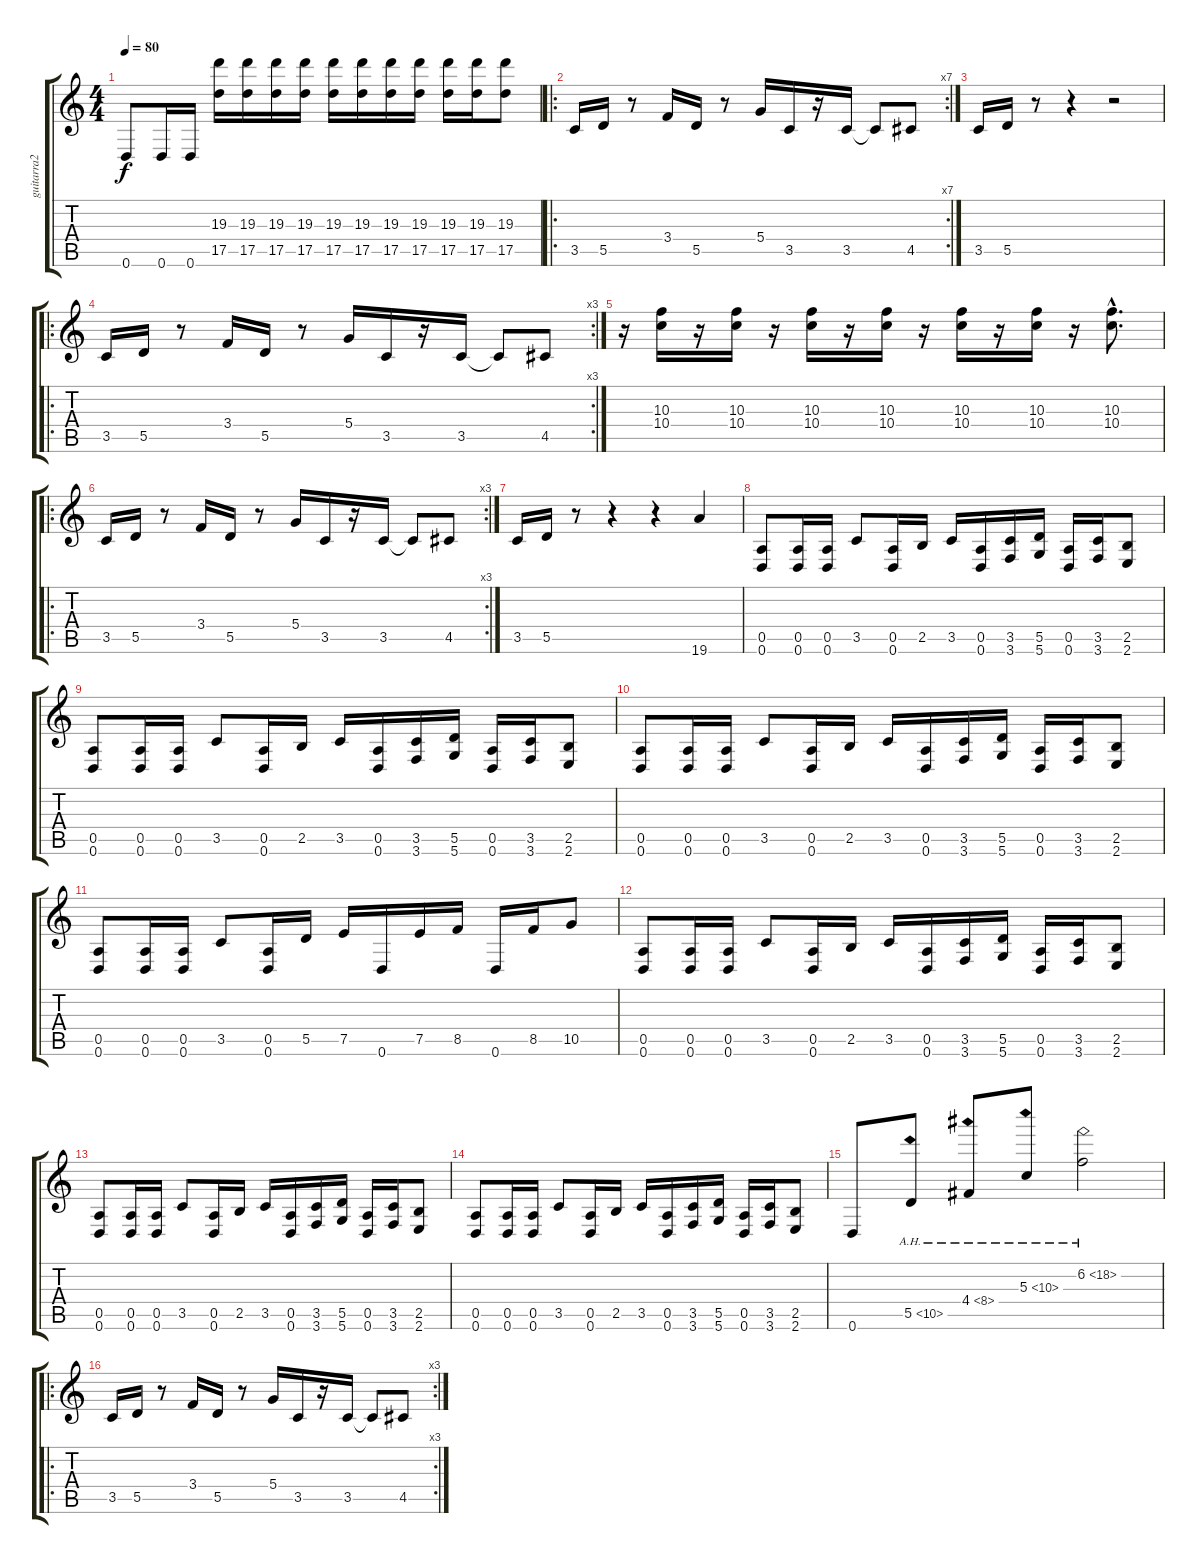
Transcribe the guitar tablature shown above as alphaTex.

\track ("guitarra2" "guitarra2") {instrument overdrivenguitar}
\staff {score tabs}
\tuning (E4 B3 G3 D3 A2 D2) {hide}
\ts (4 4)
\tempo 80
\clef g2
\ks c
0.6.8{dy f} 0.6.16 0.6.16 (19.3 17.5).16 (19.3 17.5).16 (19.3 17.5).16 (19.3 17.5).16 (19.3 17.5).16 (19.3 17.5).16 (19.3 17.5).16 (19.3 17.5).16 (19.3 17.5).16 (19.3 17.5).16 (19.3 17.5).8 |
\ro
\rc 7
3.5.16 5.5.16 r.8 3.4.16 5.5.16 r.8 5.4.16 3.5.16 r.16 3.5.16 3.5{t}.8 4.5.8 |
3.5.16 5.5.16 r.8 r.4 r.2 |
\ro
\rc 3
3.5.16 5.5.16 r.8 3.4.16 5.5.16 r.8 5.4.16 3.5.16 r.16 3.5.16 3.5{t}.8 4.5.8 |
r.16 (10.3 10.4).16 r.16 (10.3 10.4).16 r.16 (10.3 10.4).16 r.16 (10.3 10.4).16 r.16 (10.3 10.4).16 r.16 (10.3 10.4).16 r.16 (10.3{hac} 10.4{hac}).8{d} |
\ro
\rc 3
3.5.16 5.5.16 r.8 3.4.16 5.5.16 r.8 5.4.16 3.5.16 r.16 3.5.16 3.5{t}.8 4.5.8 |
3.5.16 5.5.16 r.8 r.4 r.4 19.6.4 |
(0.5 0.6).8 (0.5 0.6).16 (0.5 0.6).16 3.5.8 (0.5 0.6).16 2.5.16 3.5.16 (0.5 0.6).16 (3.5 3.6).16 (5.5 5.6).16 (0.5 0.6).16 (3.5 3.6).16 (2.5 2.6).8 |
(0.5 0.6).8 (0.5 0.6).16 (0.5 0.6).16 3.5.8 (0.5 0.6).16 2.5.16 3.5.16 (0.5 0.6).16 (3.5 3.6).16 (5.5 5.6).16 (0.5 0.6).16 (3.5 3.6).16 (2.5 2.6).8 |
(0.5 0.6).8 (0.5 0.6).16 (0.5 0.6).16 3.5.8 (0.5 0.6).16 2.5.16 3.5.16 (0.5 0.6).16 (3.5 3.6).16 (5.5 5.6).16 (0.5 0.6).16 (3.5 3.6).16 (2.5 2.6).8 |
(0.5 0.6).8 (0.5 0.6).16 (0.5 0.6).16 3.5.8 (0.5 0.6).16 5.5.16 7.5.16 0.6.16 7.5.16 8.5.16 0.6.16 8.5.16 10.5.8 |
(0.5 0.6).8 (0.5 0.6).16 (0.5 0.6).16 3.5.8 (0.5 0.6).16 2.5.16 3.5.16 (0.5 0.6).16 (3.5 3.6).16 (5.5 5.6).16 (0.5 0.6).16 (3.5 3.6).16 (2.5 2.6).8 |
(0.5 0.6).8 (0.5 0.6).16 (0.5 0.6).16 3.5.8 (0.5 0.6).16 2.5.16 3.5.16 (0.5 0.6).16 (3.5 3.6).16 (5.5 5.6).16 (0.5 0.6).16 (3.5 3.6).16 (2.5 2.6).8 |
(0.5 0.6).8 (0.5 0.6).16 (0.5 0.6).16 3.5.8 (0.5 0.6).16 2.5.16 3.5.16 (0.5 0.6).16 (3.5 3.6).16 (5.5 5.6).16 (0.5 0.6).16 (3.5 3.6).16 (2.5 2.6).8 |
0.6.8 5.5{ah 5}.8 4.4{ah 4}.8 5.3{ah 5}.8 6.2{ah 12}.2 |
\ro
\rc 3
3.5.16 5.5.16 r.8 3.4.16 5.5.16 r.8 5.4.16 3.5.16 r.16 3.5.16 3.5{t}.8 4.5.8
